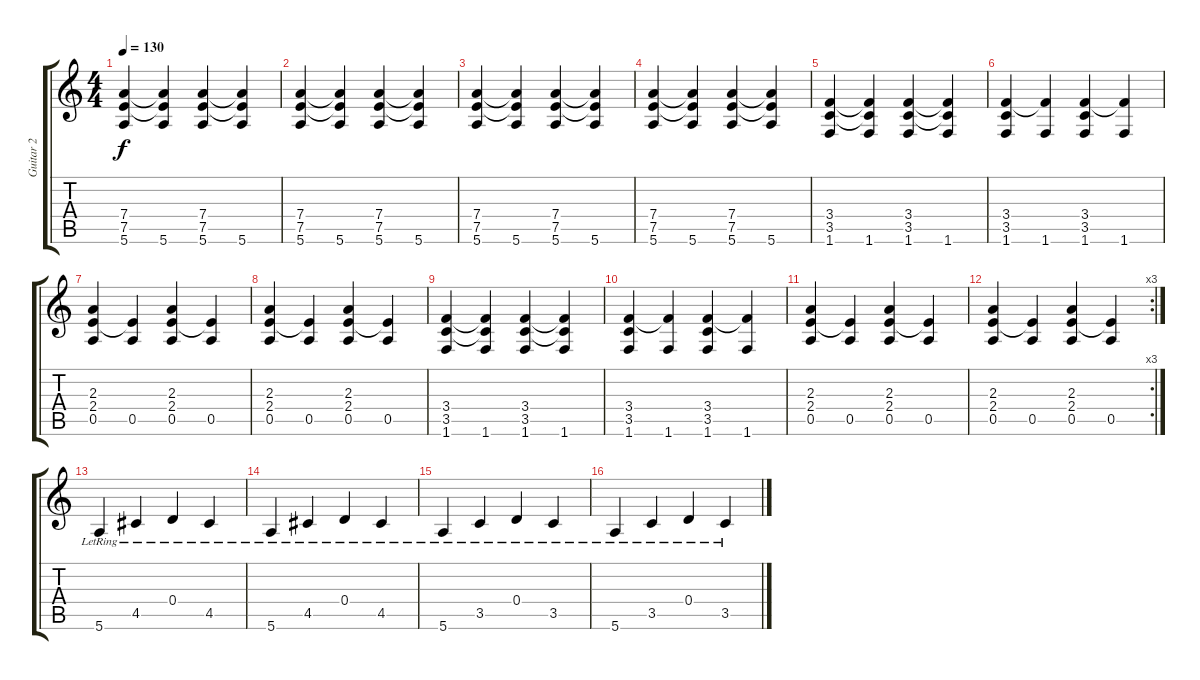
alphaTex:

\track ("Guitar 2" "Guitar 2") {instrument overdrivenguitar}
\staff {score tabs}
\tuning (E4 B3 G3 D3 A2 E2) {hide}
\ts (4 4)
\tempo 130
\clef g2
\ks c
(7.4 7.5 5.6).4{dy f} (7.4{t} 7.5{t} 5.6).4 (7.4 7.5 5.6).4 (7.4{t} 7.5{t} 5.6).4 |
(7.4 7.5 5.6).4 (7.4{t} 7.5{t} 5.6).4 (7.4 7.5 5.6).4 (7.4{t} 7.5{t} 5.6).4 |
(7.4 7.5 5.6).4 (7.4{t} 7.5{t} 5.6).4 (7.4 7.5 5.6).4 (7.4{t} 7.5{t} 5.6).4 |
(7.4 7.5 5.6).4 (7.4{t} 7.5{t} 5.6).4 (7.4 7.5 5.6).4 (7.4{t} 7.5{t} 5.6).4 |
(3.4 3.5 1.6).4 (3.4{t} 3.5{t} 1.6).4 (3.4 3.5 1.6).4 (3.4{t} 3.5{t} 1.6).4 |
(3.4 3.5 1.6).4 (3.4{t} 1.6).4 (3.4 3.5 1.6).4 (3.4{t} 1.6).4 |
(2.3 2.4 0.5).4 (2.4{t} 0.5).4 (2.3 2.4 0.5).4 (2.4{t} 0.5).4 |
(2.3 2.4 0.5).4 (2.4{t} 0.5).4 (2.3 2.4 0.5).4 (2.4{t} 0.5).4 |
(3.4 3.5 1.6).4 (3.4{t} 3.5{t} 1.6).4 (3.4 3.5 1.6).4 (3.4{t} 3.5{t} 1.6).4 |
(3.4 3.5 1.6).4 (3.4{t} 1.6).4 (3.4 3.5 1.6).4 (3.4{t} 1.6).4 |
(2.3 2.4 0.5).4 (2.4{t} 0.5).4 (2.3 2.4 0.5).4 (2.4{t} 0.5).4 |
\rc 3
(2.3 2.4 0.5).4 (2.4{t} 0.5).4 (2.3 2.4 0.5).4 (2.4{t} 0.5).4 |
5.6{lr}.4{instrument acousticguitarnylon} 4.5{lr}.4 0.4{lr}.4 4.5{lr}.4 |
5.6{lr}.4 4.5{lr}.4 0.4{lr}.4 4.5{lr}.4 |
5.6{lr}.4 3.5{lr}.4 0.4{lr}.4 3.5{lr}.4 |
5.6{lr}.4 3.5{lr}.4 0.4{lr}.4 3.5{lr}.4
